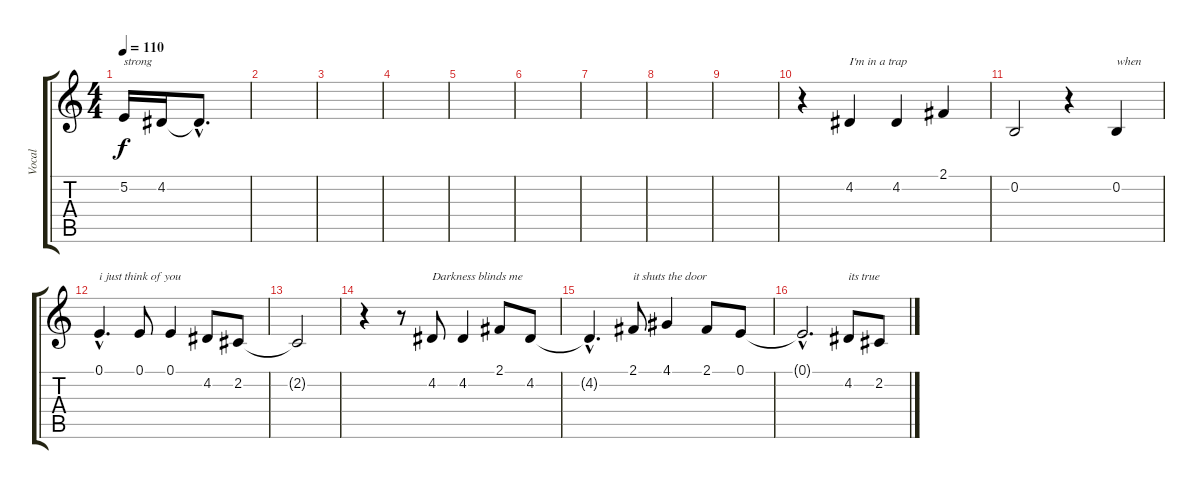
\track ("Vocal" "Vocal") {instrument altosax}
\staff {score tabs}
\tuning (E4 B3 G3 D3 A2 E2) {hide}
\ts (4 4)
\tempo 110
\clef g2
\ks c
5.2.16{txt "strong" dy f} 4.2.16 4.2{hac t}.8{d} |
|
|
|
|
|
|
|
|
r.4 4.2.4{txt "I'm in a trap"} 4.2.4 2.1.4 |
0.2.2 r.4 0.2.4{txt "when"} |
0.1{hac}.4{d txt "i just think of you"} 0.1.8 0.1.4 4.2.8 2.2.8 |
2.2{t}.2 |
r.4 r.8 4.2.8{txt "Darkness blinds me"} 4.2.4 2.1.8 4.2.8 |
4.2{hac t}.4{d} 2.1.8{txt "it shuts the door"} 4.1.4 2.1.8 0.1.8 |
0.1{hac t}.2{d} 4.2.8{txt "its true"} 2.2.8
